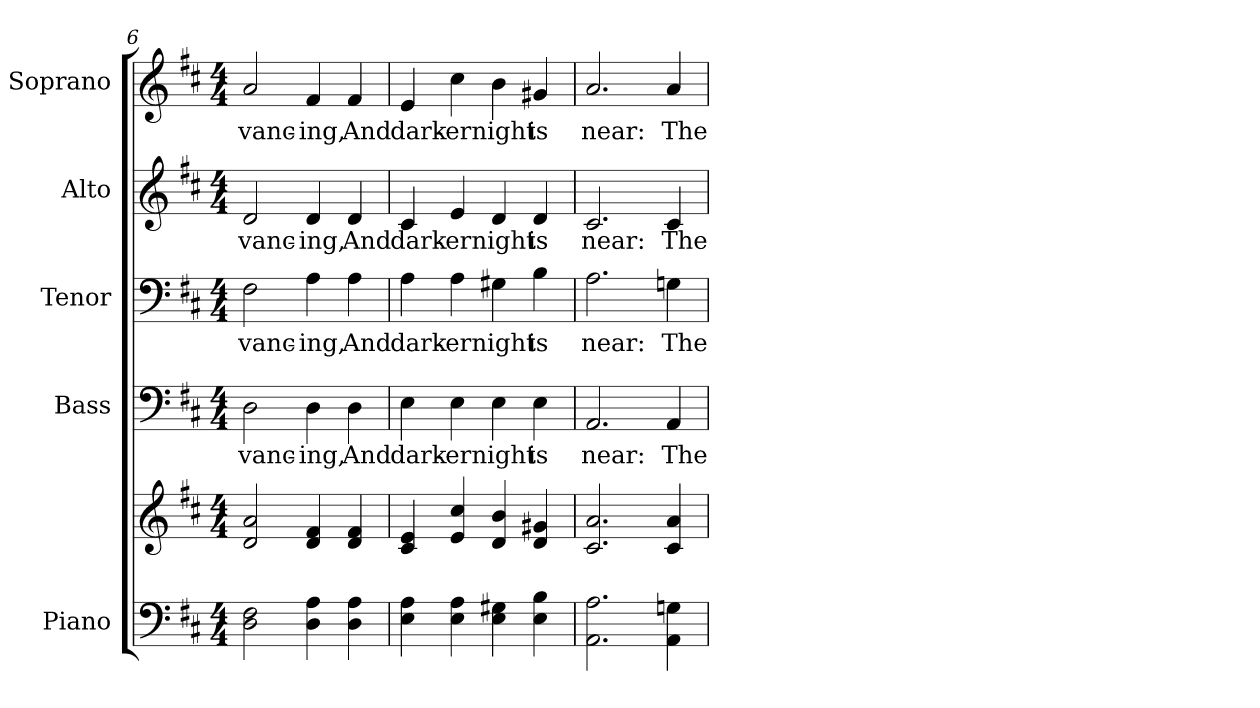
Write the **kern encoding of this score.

**kern	**kern	**kern	**text	**kern	**text	**kern	**text	**kern	**text
*part5	*part5	*part4	*part4	*part3	*part3	*part2	*part2	*part1	*part1
*staff6	*staff5	*staff4	*staff4	*staff3	*staff3	*staff2	*staff2	*staff1	*staff1
*I"Piano	*	*I"Bass	*	*I"Tenor	*	*I"Alto	*	*I"Soprano	*
*I'Pno.	*	*I'B.	*	*I'T.	*	*I'A.	*	*I'S.	*
*clefF4	*clefG2	*clefF4	*	*clefF4	*	*clefG2	*	*clefG2	*
*k[f#c#]	*k[f#c#]	*k[f#c#]	*	*k[f#c#]	*	*k[f#c#]	*	*k[f#c#]	*
*D:	*D:	*D:	*	*D:	*	*D:	*	*D:	*
*M4/4	*M4/4	*M4/4	*	*M4/4	*	*M4/4	*	*M4/4	*
=6	=6	=6	=6	=6	=6	=6	=6	=6	=6
!	!	!	!LO:LY:b:color=#000000	!	!	!	!	!	!
!	!	!	!	!	!LO:LY:b:color=#000000	!	!	!	!
!	!	!	!	!	!	!	!LO:LY:b:color=#000000	!	!
!	!	!	!	!	!	!	!	!	!LO:LY:b:color=#000000
2Di\ 2F#i	2di/ 2ai	2Di\	-vanc-	2F#i\	-vanc-	2di/	-vanc-	2ai/	-vanc-
!	!	!	!LO:LY:b:color=#000000	!	!	!	!	!	!
!	!	!	!	!	!LO:LY:b:color=#000000	!	!	!	!
!	!	!	!	!	!	!	!LO:LY:b:color=#000000	!	!
!	!	!	!	!	!	!	!	!	!LO:LY:b:color=#000000
4Di\ 4Ai	4di/ 4f#i	4Di\	-ing,	4Ai\	-ing,	4di/	-ing,	4f#i/	-ing,
!	!	!	!LO:LY:b:color=#000000	!	!	!	!	!	!
!	!	!	!	!	!LO:LY:b:color=#000000	!	!	!	!
!	!	!	!	!	!	!	!LO:LY:b:color=#000000	!	!
!	!	!	!	!	!	!	!	!	!LO:LY:b:color=#000000
4Di\ 4Ai	4di/ 4f#i	4Di\	And	4Ai\	And	4di/	And	4f#i/	And
!!LO:PB:g=z
=7	=7	=7	=7	=7	=7	=7	=7	=7	=7
!	!	!	!LO:LY:b:color=#000000	!	!	!	!	!	!
!	!	!	!	!	!LO:LY:b:color=#000000	!	!	!	!
!	!	!	!	!	!	!	!LO:LY:b:color=#000000	!	!
!	!	!	!	!	!	!	!	!	!LO:LY:b:color=#000000
4Ei\ 4Ai	4c#i/ 4ei	4Ei\	dark-	4Ai\	dark-	4c#i/	dark-	4ei/	dark-
!	!	!	!LO:LY:b:color=#000000	!	!	!	!	!	!
!	!	!	!	!	!LO:LY:b:color=#000000	!	!	!	!
!	!	!	!	!	!	!	!LO:LY:b:color=#000000	!	!
!	!	!	!	!	!	!	!	!	!LO:LY:b:color=#000000
4Ei\ 4Ai	4ei/ 4cc#i	4Ei\	-er	4Ai\	-er	4ei/	-er	4cc#i\	-er
!	!	!	!LO:LY:b:color=#000000	!	!	!	!	!	!
!	!	!	!	!	!LO:LY:b:color=#000000	!	!	!	!
!	!	!	!	!	!	!	!LO:LY:b:color=#000000	!	!
!	!	!	!	!	!	!	!	!	!LO:LY:b:color=#000000
4Ei\ 4G#Xi	4di/ 4bi	4Ei\	night	4G#Xi\	night	4di/	night	4bi\	night
!	!	!	!LO:LY:b:color=#000000	!	!	!	!	!	!
!	!	!	!	!	!LO:LY:b:color=#000000	!	!	!	!
!	!	!	!	!	!	!	!LO:LY:b:color=#000000	!	!
!	!	!	!	!	!	!	!	!	!LO:LY:b:color=#000000
4Ei\ 4Bi	4di/ 4g#Xi	4Ei\	is	4Bi\	is	4di/	is	4g#Xi/	is
=8	=8	=8	=8	=8	=8	=8	=8	=8	=8
!	!	!	!LO:LY:b:color=#000000	!	!	!	!	!	!
!	!	!	!	!	!LO:LY:b:color=#000000	!	!	!	!
!	!	!	!	!	!	!	!LO:LY:b:color=#000000	!	!
!	!	!	!	!	!	!	!	!	!LO:LY:b:color=#000000
2.AAi\ 2.Ai	2.c#i/ 2.ai	2.AAi/	near:	2.Ai\	near:	2.c#i/	near:	2.ai/	near:
!	!	!	!LO:LY:b:color=#000000	!	!	!	!	!	!
!	!	!	!	!	!LO:LY:b:color=#000000	!	!	!	!
!	!	!	!	!	!	!	!LO:LY:b:color=#000000	!	!
!	!	!	!	!	!	!	!	!	!LO:LY:b:color=#000000
4AAi\ 4Gni	4c#i/ 4ai	4AAi/	The	4Gni\	The	4c#i/	The	4ai/	The
=	=	=	=	=	=	=	=	=	=
*-	*-	*-	*-	*-	*-	*-	*-	*-	*-
